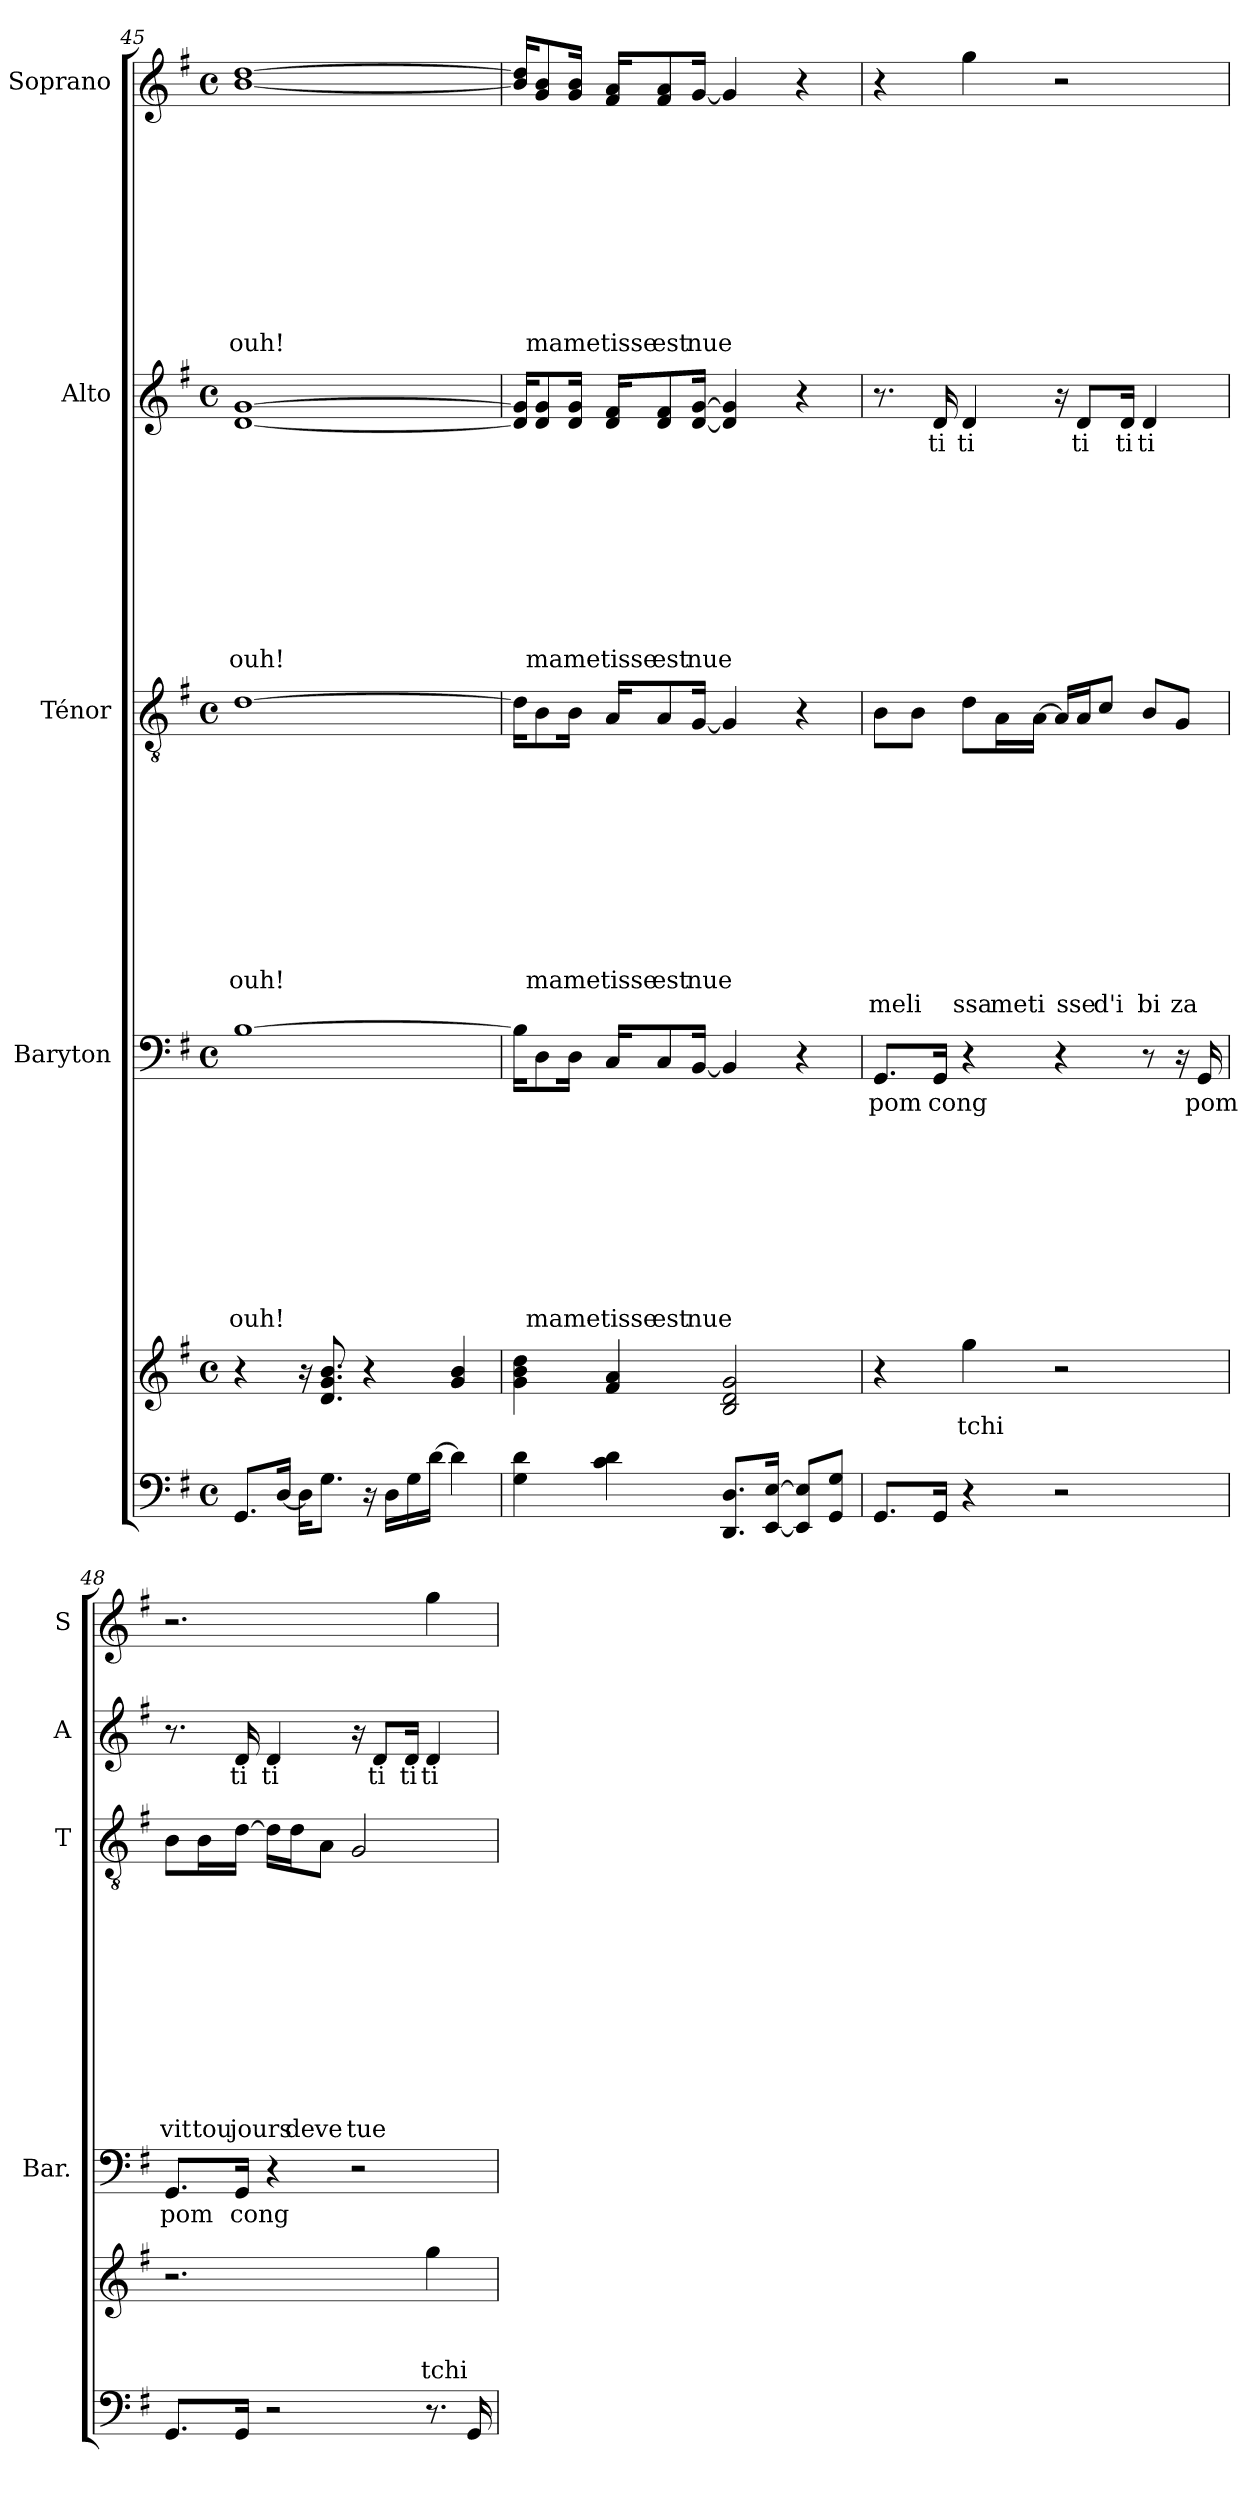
**kern	**kern	**text	**text	**text	**kern	**text	**text	**text	**text	**text	**text	**text	**text	**text	**text	**kern	**text	**text	**text	**text	**text	**text	**text	**text	**text	**text	**text	**kern	**text	**text	**text	**text	**text	**text	**text	**text	**text	**text	**kern	**text	**text	**text	**text	**text	**text	**text	**text	**text	**text
*part5	*part5	*part5	*part5	*part5	*part4	*part4	*part4	*part4	*part4	*part4	*part4	*part4	*part4	*part4	*part4	*part3	*part3	*part3	*part3	*part3	*part3	*part3	*part3	*part3	*part3	*part3	*part3	*part2	*part2	*part2	*part2	*part2	*part2	*part2	*part2	*part2	*part2	*part2	*part1	*part1	*part1	*part1	*part1	*part1	*part1	*part1	*part1	*part1	*part1
*staff6	*staff5	*staff5	*staff5	*staff5	*staff4	*staff4	*staff4	*staff4	*staff4	*staff4	*staff4	*staff4	*staff4	*staff4	*staff4	*staff3	*staff3	*staff3	*staff3	*staff3	*staff3	*staff3	*staff3	*staff3	*staff3	*staff3	*staff3	*staff2	*staff2	*staff2	*staff2	*staff2	*staff2	*staff2	*staff2	*staff2	*staff2	*staff2	*staff1	*staff1	*staff1	*staff1	*staff1	*staff1	*staff1	*staff1	*staff1	*staff1	*staff1
*	*	*	*	*	*I"Baryton	*	*	*	*	*	*	*	*	*	*	*I"Ténor	*	*	*	*	*	*	*	*	*	*	*	*I"Alto	*	*	*	*	*	*	*	*	*	*	*I"Soprano	*	*	*	*	*	*	*	*	*	*
*	*	*	*	*	*I'Bar.	*	*	*	*	*	*	*	*	*	*	*I'T	*	*	*	*	*	*	*	*	*	*	*	*I'A	*	*	*	*	*	*	*	*	*	*	*I'S	*	*	*	*	*	*	*	*	*	*
!!LO:LB:g=z
*clefF4	*clefG2	*	*	*	*clefF4	*	*	*	*	*	*	*	*	*	*	*clefGv2	*	*	*	*	*	*	*	*	*	*	*	*clefG2	*	*	*	*	*	*	*	*	*	*	*clefG2	*	*	*	*	*	*	*	*	*	*
*k[f#]	*k[f#]	*	*	*	*k[f#]	*	*	*	*	*	*	*	*	*	*	*k[f#]	*	*	*	*	*	*	*	*	*	*	*	*k[f#]	*	*	*	*	*	*	*	*	*	*	*k[f#]	*	*	*	*	*	*	*	*	*	*
*G:	*G:	*	*	*	*G:	*	*	*	*	*	*	*	*	*	*	*G:	*	*	*	*	*	*	*	*	*	*	*	*G:	*	*	*	*	*	*	*	*	*	*	*G:	*	*	*	*	*	*	*	*	*	*
*M4/4	*M4/4	*	*	*	*M4/4	*	*	*	*	*	*	*	*	*	*	*M4/4	*	*	*	*	*	*	*	*	*	*	*	*M4/4	*	*	*	*	*	*	*	*	*	*	*M4/4	*	*	*	*	*	*	*	*	*	*
*met(c)	*met(c)	*	*	*	*met(c)	*	*	*	*	*	*	*	*	*	*	*met(c)	*	*	*	*	*	*	*	*	*	*	*	*met(c)	*	*	*	*	*	*	*	*	*	*	*met(c)	*	*	*	*	*	*	*	*	*	*
=45	=45	=45	=45	=45	=45	=45	=45	=45	=45	=45	=45	=45	=45	=45	=45	=45	=45	=45	=45	=45	=45	=45	=45	=45	=45	=45	=45	=45	=45	=45	=45	=45	=45	=45	=45	=45	=45	=45	=45	=45	=45	=45	=45	=45	=45	=45	=45	=45	=45
!	!	!	!	!	!	!	!	!	!	!	!	!	!	!	!LO:LY:b	!	!	!	!	!	!	!	!	!	!	!LO:LY:b	!	!	!	!	!	!	!	!	!	!	!	!LO:LY:b	!	!	!	!	!	!	!	!	!	!	!LO:LY:b
8.GG/L	4r	.	.	.	[1B	.	.	.	.	.	.	.	.	.	ouh!	[1d	.	.	.	.	.	.	.	.	.	ouh!	.	[1d [1g	.	.	.	.	.	.	.	.	.	ouh!	[1b [1dd	.	.	.	.	.	.	.	.	.	ouh!
[16D/Jk	.	.	.	.	.	.	.	.	.	.	.	.	.	.	.	.	.	.	.	.	.	.	.	.	.	.	.	.	.	.	.	.	.	.	.	.	.	.	.	.	.	.	.	.	.	.	.	.	.
16D\KL]	16r	.	.	.	.	.	.	.	.	.	.	.	.	.	.	.	.	.	.	.	.	.	.	.	.	.	.	.	.	.	.	.	.	.	.	.	.	.	.	.	.	.	.	.	.	.	.	.	.
8.G\J	8.d/ 8.g/ 8.b/	.	.	.	.	.	.	.	.	.	.	.	.	.	.	.	.	.	.	.	.	.	.	.	.	.	.	.	.	.	.	.	.	.	.	.	.	.	.	.	.	.	.	.	.	.	.	.	.
16r	4r	.	.	.	.	.	.	.	.	.	.	.	.	.	.	.	.	.	.	.	.	.	.	.	.	.	.	.	.	.	.	.	.	.	.	.	.	.	.	.	.	.	.	.	.	.	.	.	.
16D\LL	.	.	.	.	.	.	.	.	.	.	.	.	.	.	.	.	.	.	.	.	.	.	.	.	.	.	.	.	.	.	.	.	.	.	.	.	.	.	.	.	.	.	.	.	.	.	.	.	.
16G\	.	.	.	.	.	.	.	.	.	.	.	.	.	.	.	.	.	.	.	.	.	.	.	.	.	.	.	.	.	.	.	.	.	.	.	.	.	.	.	.	.	.	.	.	.	.	.	.	.
[16d\JJ	.	.	.	.	.	.	.	.	.	.	.	.	.	.	.	.	.	.	.	.	.	.	.	.	.	.	.	.	.	.	.	.	.	.	.	.	.	.	.	.	.	.	.	.	.	.	.	.	.
4d\]	4g/ 4b/	.	.	.	.	.	.	.	.	.	.	.	.	.	.	.	.	.	.	.	.	.	.	.	.	.	.	.	.	.	.	.	.	.	.	.	.	.	.	.	.	.	.	.	.	.	.	.	.
=46	=46	=46	=46	=46	=46	=46	=46	=46	=46	=46	=46	=46	=46	=46	=46	=46	=46	=46	=46	=46	=46	=46	=46	=46	=46	=46	=46	=46	=46	=46	=46	=46	=46	=46	=46	=46	=46	=46	=46	=46	=46	=46	=46	=46	=46	=46	=46	=46	=46
4G\ 4d\	4g\ 4b\ 4dd\	.	.	.	16B\KL]	.	.	.	.	.	.	.	.	.	.	16d\KL]	.	.	.	.	.	.	.	.	.	.	.	16d/] 16g/]KL	.	.	.	.	.	.	.	.	.	.	16b/] 16dd/]KL	.	.	.	.	.	.	.	.	.	.
!	!	!	!	!	!	!	!	!	!	!	!	!	!	!	!LO:LY:b	!	!	!	!	!	!	!	!	!	!	!LO:LY:b	!	!	!	!	!	!	!	!	!	!	!	!LO:LY:b	!	!	!	!	!	!	!	!	!	!	!LO:LY:b
.	.	.	.	.	8D\	.	.	.	.	.	.	.	.	.	ma	8B\	.	.	.	.	.	.	.	.	.	ma	.	8d/ 8g/	.	.	.	.	.	.	.	.	.	ma	8g/ 8b/	.	.	.	.	.	.	.	.	.	ma
!	!	!	!	!	!	!	!	!	!	!	!	!	!	!	!LO:LY:b	!	!	!	!	!	!	!	!	!	!	!LO:LY:b	!	!	!	!	!	!	!	!	!	!	!	!LO:LY:b	!	!	!	!	!	!	!	!	!	!	!LO:LY:b
.	.	.	.	.	16D\Jk	.	.	.	.	.	.	.	.	.	me	16B\Jk	.	.	.	.	.	.	.	.	.	me	.	16d/ 16g/Jk	.	.	.	.	.	.	.	.	.	me	16g/ 16b/Jk	.	.	.	.	.	.	.	.	.	me
!	!	!	!	!	!	!	!	!	!	!	!	!	!	!	!LO:LY:b	!	!	!	!	!	!	!	!	!	!	!LO:LY:b	!	!	!	!	!	!	!	!	!	!	!	!LO:LY:b	!	!	!	!	!	!	!	!	!	!	!LO:LY:b
4c\ 4d\	4f#/ 4a/	.	.	.	16C/KL	.	.	.	.	.	.	.	.	.	tisse	16A/KL	.	.	.	.	.	.	.	.	.	tisse	.	16d/ 16f#/KL	.	.	.	.	.	.	.	.	.	tisse	16f#/ 16a/KL	.	.	.	.	.	.	.	.	.	tisse
!	!	!	!	!	!	!	!	!	!	!	!	!	!	!	!LO:LY:b	!	!	!	!	!	!	!	!	!	!	!LO:LY:b	!	!	!	!	!	!	!	!	!	!	!	!LO:LY:b	!	!	!	!	!	!	!	!	!	!	!LO:LY:b
.	.	.	.	.	8C/	.	.	.	.	.	.	.	.	.	est	8A/	.	.	.	.	.	.	.	.	.	est	.	8d/ 8f#/	.	.	.	.	.	.	.	.	.	est	8f#/ 8a/	.	.	.	.	.	.	.	.	.	est
!	!	!	!	!	!	!	!	!	!	!	!	!	!	!	!LO:LY:b	!	!	!	!	!	!	!	!	!	!	!LO:LY:b	!	!	!	!	!	!	!	!	!	!	!	!LO:LY:b	!	!	!	!	!	!	!	!	!	!	!LO:LY:b
.	.	.	.	.	[16BB/Jk	.	.	.	.	.	.	.	.	.	nue	[16G/Jk	.	.	.	.	.	.	.	.	.	nue	.	[16d/ [16g/Jk	.	.	.	.	.	.	.	.	.	nue	[16g/Jk	.	.	.	.	.	.	.	.	.	nue
8.DD/ 8.D/L	2B/ 2d/ 2g/	.	.	.	4BB/]	.	.	.	.	.	.	.	.	.	.	4G/]	.	.	.	.	.	.	.	.	.	.	.	4d/] 4g/]	.	.	.	.	.	.	.	.	.	.	4g/]	.	.	.	.	.	.	.	.	.	.
[16EE/ [16E/Jk	.	.	.	.	.	.	.	.	.	.	.	.	.	.	.	.	.	.	.	.	.	.	.	.	.	.	.	.	.	.	.	.	.	.	.	.	.	.	.	.	.	.	.	.	.	.	.	.	.
8EE/] 8E/]L	.	.	.	.	4r	.	.	.	.	.	.	.	.	.	.	4r	.	.	.	.	.	.	.	.	.	.	.	4r	.	.	.	.	.	.	.	.	.	.	4r	.	.	.	.	.	.	.	.	.	.
8GG/ 8G/J	.	.	.	.	.	.	.	.	.	.	.	.	.	.	.	.	.	.	.	.	.	.	.	.	.	.	.	.	.	.	.	.	.	.	.	.	.	.	.	.	.	.	.	.	.	.	.	.	.
!!LO:PB:g=z
=47	=47	=47	=47	=47	=47	=47	=47	=47	=47	=47	=47	=47	=47	=47	=47	=47	=47	=47	=47	=47	=47	=47	=47	=47	=47	=47	=47	=47	=47	=47	=47	=47	=47	=47	=47	=47	=47	=47	=47	=47	=47	=47	=47	=47	=47	=47	=47	=47	=47
!	!	!	!	!	!	!LO:LY:b	!	!	!	!	!	!	!	!	!	!	!	!	!	!	!	!	!	!	!	!	!LO:LY:b	!	!	!	!	!	!	!	!	!	!	!	!	!	!	!	!	!	!	!	!	!	!
8.GG/L	4r	.	.	.	8.GG/L	pom	.	.	.	.	.	.	.	.	.	8B\L	.	.	.	.	.	.	.	.	.	.	me	8.r	.	.	.	.	.	.	.	.	.	.	4r	.	.	.	.	.	.	.	.	.	.
!	!	!	!	!	!	!	!	!	!	!	!	!	!	!	!	!	!	!	!	!	!	!	!	!	!	!	!LO:LY:b	!	!	!	!	!	!	!	!	!	!	!	!	!	!	!	!	!	!	!	!	!	!
.	.	.	.	.	.	.	.	.	.	.	.	.	.	.	.	8B\J	.	.	.	.	.	.	.	.	.	.	li	.	.	.	.	.	.	.	.	.	.	.	.	.	.	.	.	.	.	.	.	.	.
!	!	!	!	!	!	!LO:LY:b	!	!	!	!	!	!	!	!	!	!	!	!	!	!	!	!	!	!	!	!	!	!	!LO:LY:b	!	!	!	!	!	!	!	!	!	!	!	!	!	!	!	!	!	!	!	!
16GG/Jk	.	.	.	.	16GG/Jk	cong	.	.	.	.	.	.	.	.	.	.	.	.	.	.	.	.	.	.	.	.	.	16d/	ti	.	.	.	.	.	.	.	.	.	.	.	.	.	.	.	.	.	.	.	.
!	!	!LO:LY:b	!	!	!	!	!	!	!	!	!	!	!	!	!	!	!	!	!	!	!	!	!	!	!	!	!LO:LY:b	!	!LO:LY:b	!	!	!	!	!	!	!	!	!	!	!	!	!	!	!	!	!	!	!	!
4r	4gg\	tchi	.	.	4r	.	.	.	.	.	.	.	.	.	.	8d\L	.	.	.	.	.	.	.	.	.	.	ssa	4d/	ti	.	.	.	.	.	.	.	.	.	4gg\	.	.	.	.	.	.	.	.	.	.
!	!	!	!	!	!	!	!	!	!	!	!	!	!	!	!	!	!	!	!	!	!	!	!	!	!	!	!LO:LY:b	!	!	!	!	!	!	!	!	!	!	!	!	!	!	!	!	!	!	!	!	!	!
.	.	.	.	.	.	.	.	.	.	.	.	.	.	.	.	16A\L	.	.	.	.	.	.	.	.	.	.	me	.	.	.	.	.	.	.	.	.	.	.	.	.	.	.	.	.	.	.	.	.	.
!	!	!	!	!	!	!	!	!	!	!	!	!	!	!	!	!	!	!	!	!	!	!	!	!	!	!	!LO:LY:b	!	!	!	!	!	!	!	!	!	!	!	!	!	!	!	!	!	!	!	!	!	!
.	.	.	.	.	.	.	.	.	.	.	.	.	.	.	.	[16A\JJ	.	.	.	.	.	.	.	.	.	.	ti	.	.	.	.	.	.	.	.	.	.	.	.	.	.	.	.	.	.	.	.	.	.
2r	2r	.	.	.	4r	.	.	.	.	.	.	.	.	.	.	16A/LL]	.	.	.	.	.	.	.	.	.	.	.	16r	.	.	.	.	.	.	.	.	.	.	2r	.	.	.	.	.	.	.	.	.	.
!	!	!	!	!	!	!	!	!	!	!	!	!	!	!	!	!	!	!	!	!	!	!	!	!	!	!	!LO:LY:b	!	!LO:LY:b	!	!	!	!	!	!	!	!	!	!	!	!	!	!	!	!	!	!	!	!
.	.	.	.	.	.	.	.	.	.	.	.	.	.	.	.	16A/J	.	.	.	.	.	.	.	.	.	.	sse	8d/L	ti	.	.	.	.	.	.	.	.	.	.	.	.	.	.	.	.	.	.	.	.
!	!	!	!	!	!	!	!	!	!	!	!	!	!	!	!	!	!	!	!	!	!	!	!	!	!	!	!LO:LY:b	!	!	!	!	!	!	!	!	!	!	!	!	!	!	!	!	!	!	!	!	!	!
.	.	.	.	.	.	.	.	.	.	.	.	.	.	.	.	8c/J	.	.	.	.	.	.	.	.	.	.	d'i	.	.	.	.	.	.	.	.	.	.	.	.	.	.	.	.	.	.	.	.	.	.
!	!	!	!	!	!	!	!	!	!	!	!	!	!	!	!	!	!	!	!	!	!	!	!	!	!	!	!	!	!LO:LY:b	!	!	!	!	!	!	!	!	!	!	!	!	!	!	!	!	!	!	!	!
.	.	.	.	.	.	.	.	.	.	.	.	.	.	.	.	.	.	.	.	.	.	.	.	.	.	.	.	16d/Jk	ti	.	.	.	.	.	.	.	.	.	.	.	.	.	.	.	.	.	.	.	.
!	!	!	!	!	!	!	!	!	!	!	!	!	!	!	!	!	!	!	!	!	!	!	!	!	!	!	!LO:LY:b	!	!LO:LY:b	!	!	!	!	!	!	!	!	!	!	!	!	!	!	!	!	!	!	!	!
.	.	.	.	.	8r	.	.	.	.	.	.	.	.	.	.	8B/L	.	.	.	.	.	.	.	.	.	.	bi	4d/	ti	.	.	.	.	.	.	.	.	.	.	.	.	.	.	.	.	.	.	.	.
!	!	!	!	!	!	!	!	!	!	!	!	!	!	!	!	!	!	!	!	!	!	!	!	!	!	!	!LO:LY:b	!	!	!	!	!	!	!	!	!	!	!	!	!	!	!	!	!	!	!	!	!	!
.	.	.	.	.	16r	.	.	.	.	.	.	.	.	.	.	8G/J	.	.	.	.	.	.	.	.	.	.	za	.	.	.	.	.	.	.	.	.	.	.	.	.	.	.	.	.	.	.	.	.	.
!	!	!	!	!	!	!LO:LY:b	!	!	!	!	!	!	!	!	!	!	!	!	!	!	!	!	!	!	!	!	!	!	!	!	!	!	!	!	!	!	!	!	!	!	!	!	!	!	!	!	!	!	!
.	.	.	.	.	16GG/	pom	.	.	.	.	.	.	.	.	.	.	.	.	.	.	.	.	.	.	.	.	.	.	.	.	.	.	.	.	.	.	.	.	.	.	.	.	.	.	.	.	.	.	.
=48	=48	=48	=48	=48	=48	=48	=48	=48	=48	=48	=48	=48	=48	=48	=48	=48	=48	=48	=48	=48	=48	=48	=48	=48	=48	=48	=48	=48	=48	=48	=48	=48	=48	=48	=48	=48	=48	=48	=48	=48	=48	=48	=48	=48	=48	=48	=48	=48	=48
!	!	!	!	!	!	!LO:LY:b	!	!	!	!	!	!	!	!	!	!	!	!	!	!	!	!	!	!	!	!	!LO:LY:b	!	!	!	!	!	!	!	!	!	!	!	!	!	!	!	!	!	!	!	!	!	!
8.GG/L	2.r	.	.	.	8.GG/L	pom	.	.	.	.	.	.	.	.	.	8B\L	.	.	.	.	.	.	.	.	.	.	vit	8.r	.	.	.	.	.	.	.	.	.	.	2.r	.	.	.	.	.	.	.	.	.	.
!	!	!	!	!	!	!	!	!	!	!	!	!	!	!	!	!	!	!	!	!	!	!	!	!	!	!	!LO:LY:b	!	!	!	!	!	!	!	!	!	!	!	!	!	!	!	!	!	!	!	!	!	!
.	.	.	.	.	.	.	.	.	.	.	.	.	.	.	.	16B\L	.	.	.	.	.	.	.	.	.	.	tou	.	.	.	.	.	.	.	.	.	.	.	.	.	.	.	.	.	.	.	.	.	.
!	!	!	!	!	!	!LO:LY:b	!	!	!	!	!	!	!	!	!	!	!	!	!	!	!	!	!	!	!	!	!LO:LY:b	!	!LO:LY:b	!	!	!	!	!	!	!	!	!	!	!	!	!	!	!	!	!	!	!	!
16GG/Jk	.	.	.	.	16GG/Jk	cong	.	.	.	.	.	.	.	.	.	[16d\JJ	.	.	.	.	.	.	.	.	.	.	jours	16d/	ti	.	.	.	.	.	.	.	.	.	.	.	.	.	.	.	.	.	.	.	.
!	!	!	!	!	!	!	!	!	!	!	!	!	!	!	!	!	!	!	!	!	!	!	!	!	!	!	!	!	!LO:LY:b	!	!	!	!	!	!	!	!	!	!	!	!	!	!	!	!	!	!	!	!
2r	.	.	.	.	4r	.	.	.	.	.	.	.	.	.	.	16d\LL]	.	.	.	.	.	.	.	.	.	.	.	4d/	ti	.	.	.	.	.	.	.	.	.	.	.	.	.	.	.	.	.	.	.	.
!	!	!	!	!	!	!	!	!	!	!	!	!	!	!	!	!	!	!	!	!	!	!	!	!	!	!	!LO:LY:b	!	!	!	!	!	!	!	!	!	!	!	!	!	!	!	!	!	!	!	!	!	!
.	.	.	.	.	.	.	.	.	.	.	.	.	.	.	.	16d\J	.	.	.	.	.	.	.	.	.	.	de	.	.	.	.	.	.	.	.	.	.	.	.	.	.	.	.	.	.	.	.	.	.
!	!	!	!	!	!	!	!	!	!	!	!	!	!	!	!	!	!	!	!	!	!	!	!	!	!	!	!LO:LY:b	!	!	!	!	!	!	!	!	!	!	!	!	!	!	!	!	!	!	!	!	!	!
.	.	.	.	.	.	.	.	.	.	.	.	.	.	.	.	8A\J	.	.	.	.	.	.	.	.	.	.	ve	.	.	.	.	.	.	.	.	.	.	.	.	.	.	.	.	.	.	.	.	.	.
!	!	!	!	!	!	!	!	!	!	!	!	!	!	!	!	!	!	!	!	!	!	!	!	!	!	!	!LO:LY:b	!	!	!	!	!	!	!	!	!	!	!	!	!	!	!	!	!	!	!	!	!	!
.	.	.	.	.	2r	.	.	.	.	.	.	.	.	.	.	2G/	.	.	.	.	.	.	.	.	.	.	tue	16r	.	.	.	.	.	.	.	.	.	.	.	.	.	.	.	.	.	.	.	.	.
!	!	!	!	!	!	!	!	!	!	!	!	!	!	!	!	!	!	!	!	!	!	!	!	!	!	!	!	!	!LO:LY:b	!	!	!	!	!	!	!	!	!	!	!	!	!	!	!	!	!	!	!	!
.	.	.	.	.	.	.	.	.	.	.	.	.	.	.	.	.	.	.	.	.	.	.	.	.	.	.	.	8d/L	ti	.	.	.	.	.	.	.	.	.	.	.	.	.	.	.	.	.	.	.	.
!	!	!	!	!	!	!	!	!	!	!	!	!	!	!	!	!	!	!	!	!	!	!	!	!	!	!	!	!	!LO:LY:b	!	!	!	!	!	!	!	!	!	!	!	!	!	!	!	!	!	!	!	!
.	.	.	.	.	.	.	.	.	.	.	.	.	.	.	.	.	.	.	.	.	.	.	.	.	.	.	.	16d/Jk	ti	.	.	.	.	.	.	.	.	.	.	.	.	.	.	.	.	.	.	.	.
!	!	!	!	!LO:LY:b	!	!	!	!	!	!	!	!	!	!	!	!	!	!	!	!	!	!	!	!	!	!	!	!	!LO:LY:b	!	!	!	!	!	!	!	!	!	!	!	!	!	!	!	!	!	!	!	!
8.r	4gg\	.	.	tchi	.	.	.	.	.	.	.	.	.	.	.	.	.	.	.	.	.	.	.	.	.	.	.	4d/	ti	.	.	.	.	.	.	.	.	.	4gg\	.	.	.	.	.	.	.	.	.	.
16GG/	.	.	.	.	.	.	.	.	.	.	.	.	.	.	.	.	.	.	.	.	.	.	.	.	.	.	.	.	.	.	.	.	.	.	.	.	.	.	.	.	.	.	.	.	.	.	.	.	.
=	=	=	=	=	=	=	=	=	=	=	=	=	=	=	=	=	=	=	=	=	=	=	=	=	=	=	=	=	=	=	=	=	=	=	=	=	=	=	=	=	=	=	=	=	=	=	=	=	=
*-	*-	*-	*-	*-	*-	*-	*-	*-	*-	*-	*-	*-	*-	*-	*-	*-	*-	*-	*-	*-	*-	*-	*-	*-	*-	*-	*-	*-	*-	*-	*-	*-	*-	*-	*-	*-	*-	*-	*-	*-	*-	*-	*-	*-	*-	*-	*-	*-	*-
